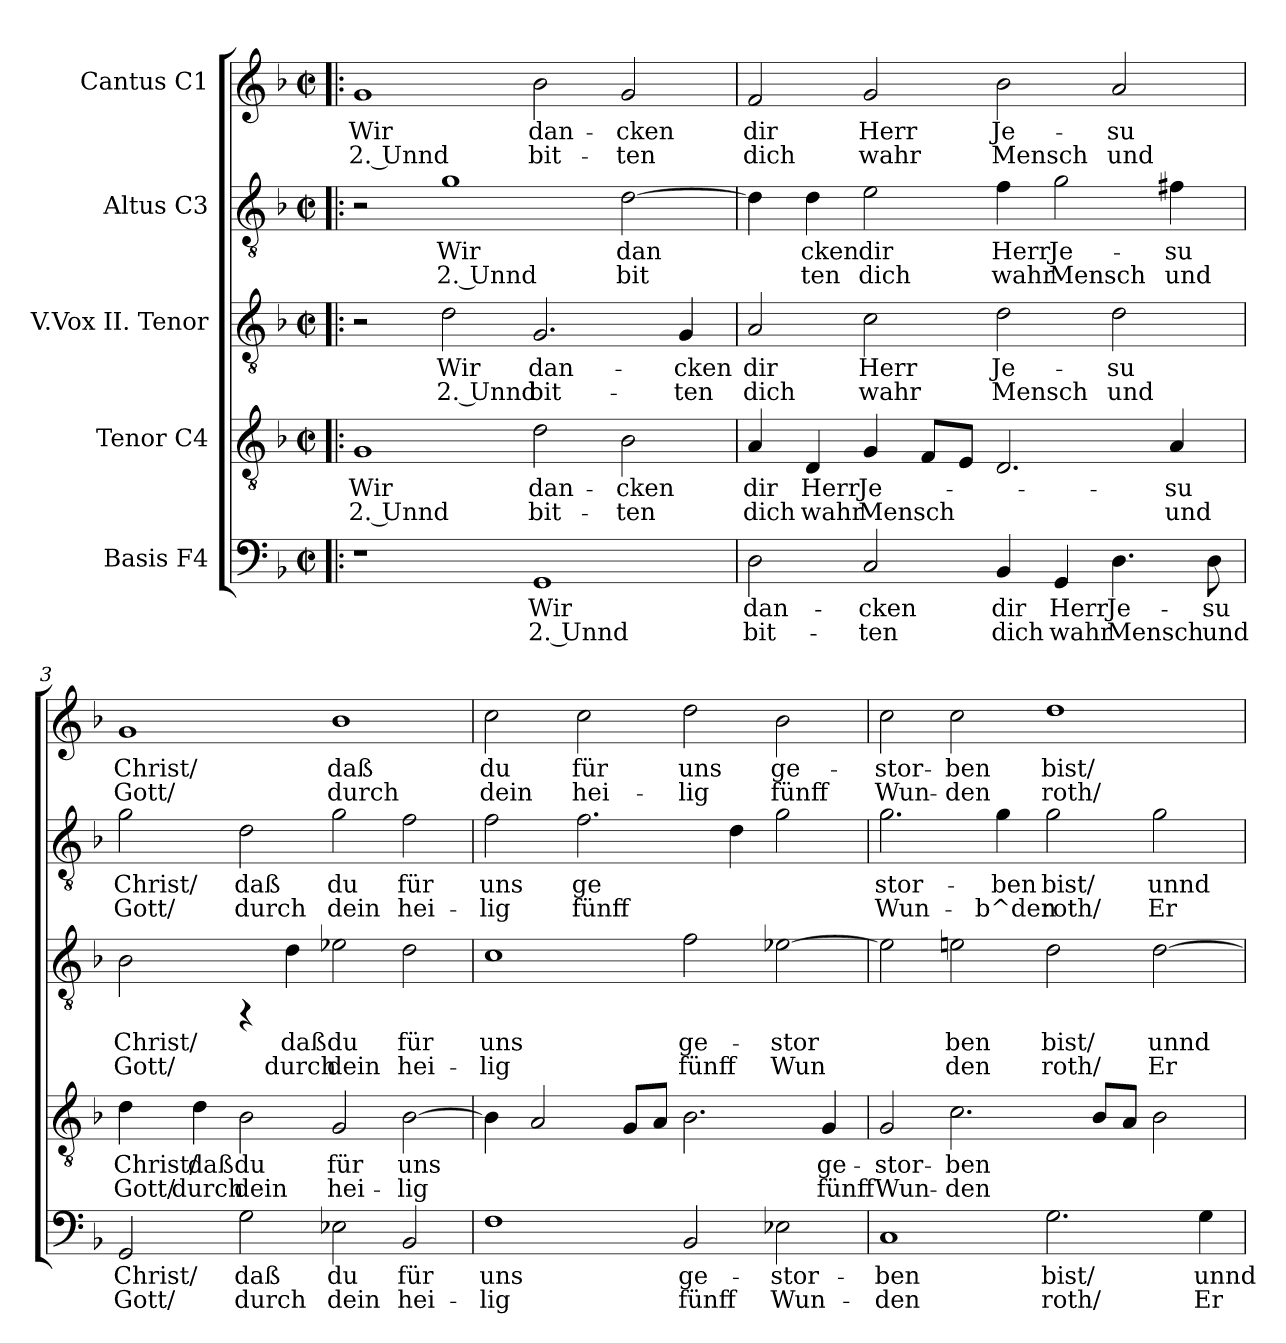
**kern	**text	**text	**kern	**text	**text	**kern	**text	**text	**kern	**text	**text	**kern	**text	**text
*part5	*part5	*part5	*part4	*part4	*part4	*part3	*part3	*part3	*part2	*part2	*part2	*part1	*part1	*part1
*staff5	*staff5	*staff5	*staff4	*staff4	*staff4	*staff3	*staff3	*staff3	*staff2	*staff2	*staff2	*staff1	*staff1	*staff1
*I"Basis  F4	*	*	*I"Tenor  C4	*	*	*I"V.Vox  II. Tenor	*	*	*I"Altus  C3	*	*	*I"Cantus  C1	*	*
!!LO:PB:g=z
*stria5	*	*	*stria5	*	*	*stria5	*	*	*stria5	*	*	*stria5	*	*
*clefF4	*	*	*clefGv2	*	*	*clefGv2	*	*	*clefGv2	*	*	*clefG2	*	*
*k[b-]	*	*	*k[b-]	*	*	*k[b-]	*	*	*k[b-]	*	*	*k[b-]	*	*
*F:	*	*	*F:	*	*	*F:	*	*	*F:	*	*	*F:	*	*
*M2/2	*	*	*M2/2	*	*	*M2/2	*	*	*M2/2	*	*	*M2/2	*	*
*met(c|)	*	*	*met(c|)	*	*	*met(c|)	*	*	*met(c|)	*	*	*met(c|)	*	*
=1!|:	=1!|:	=1!|:	=1!|:	=1!|:	=1!|:	=1!|:	=1!|:	=1!|:	=1!|:	=1!|:	=1!|:	=1!|:	=1!|:	=1!|:
!	!	!	!	!LO:LY:b:cj	!LO:LY:b:cj	!	!	!	!	!	!	!	!LO:LY:b:cj	!LO:LY:b:cj
1r	.	.	1G	Wir	2. Unnd	2r	.	.	2r	.	.	1g	Wir	2. Unnd
!	!	!	!	!	!	!	!LO:LY:b:cj	!LO:LY:b:cj	!	!LO:LY:b:cj	!LO:LY:b:cj	!	!	!
.	.	.	.	.	.	2d\	Wir	2. Unnd	1g	Wir	2. Unnd	.	.	.
!	!LO:LY:b:cj	!LO:LY:b:cj	!	!LO:LY:b:cj	!LO:LY:b:cj	!	!LO:LY:b:cj	!LO:LY:b:cj	!	!	!	!	!LO:LY:b:cj	!LO:LY:b:cj
1GG	Wir	2. Unnd	2d\	dan-	-bit-	2.G/	dan-	-bit-	.	.	.	2b-\	dan-	-bit-
!	!	!	!	!LO:LY:b:cj	!LO:LY:b:cj	!	!	!	!	!LO:LY:b:cj	!LO:LY:b:cj	!	!LO:LY:b:cj	!LO:LY:b:cj
.	.	.	2B-\	-cken	ten	.	.	.	[>2d\	dan-	-bit-	2g/	-cken	ten
!	!	!	!	!	!	!	!LO:LY:b:cj	!LO:LY:b:cj	!	!	!	!	!	!
.	.	.	.	.	.	4G/	-cken	ten	.	.	.	.	.	.
=2	=2	=2	=2	=2	=2	=2	=2	=2	=2	=2	=2	=2	=2	=2
!	!LO:LY:b:cj	!LO:LY:b:cj	!	!LO:LY:b:cj	!LO:LY:b:cj	!	!LO:LY:b:cj	!LO:LY:b:cj	!	!LO:LY:b:cj	!LO:LY:b:cj	!	!LO:LY:b:cj	!LO:LY:b:cj
2D\	dan-	-bit-	4A/	dir	dich	2A/	dir	dich	4d\]	--	-	2f/	dir	dich
!	!	!	!	!LO:LY:b:cj	!LO:LY:b:cj	!	!	!	!	!LO:LY:b:cj	!LO:LY:b:cj	!	!	!
.	.	.	4D/	Herr	wahr	.	.	.	4d\	cken	ten	.	.	.
!	!LO:LY:b:cj	!LO:LY:b:cj	!	!LO:LY:b:cj	!LO:LY:b:cj	!	!LO:LY:b:cj	!LO:LY:b:cj	!	!LO:LY:b:cj	!LO:LY:b:cj	!	!LO:LY:b:cj	!LO:LY:b:cj
2C/	-cken	ten	4G/	Je-	-Mensch	2c\	Herr	wahr	2e\	dir	dich	2g/	Herr	wahr
!	!	!	!	!LO:LY:b:cj	!LO:LY:b:cj	!	!	!	!	!	!	!	!	!
.	.	.	8F/L	.	.	.	.	.	.	.	.	.	.	.
!	!	!	!	!LO:LY:b:cj	!LO:LY:b:cj	!	!	!	!	!	!	!	!	!
.	.	.	8E/J	.	.	.	.	.	.	.	.	.	.	.
!	!LO:LY:b:cj	!LO:LY:b:cj	!	!LO:LY:b:cj	!LO:LY:b:cj	!	!LO:LY:b:cj	!LO:LY:b:cj	!	!LO:LY:b:cj	!LO:LY:b:cj	!	!LO:LY:b:cj	!LO:LY:b:cj
4BB-/	dir	dich	2.D/	.	.	2d\	Je-	-Mensch	4f\	Herr	wahr	2b-\	Je-	-Mensch
!	!LO:LY:b:cj	!LO:LY:b:cj	!	!	!	!	!	!	!	!LO:LY:b:cj	!LO:LY:b:cj	!	!	!
4GG/	Herr	wahr	.	.	.	.	.	.	2g\	Je-	-Mensch	.	.	.
!	!LO:LY:b:cj	!LO:LY:b:cj	!	!	!	!	!LO:LY:b:cj	!LO:LY:b:cj	!	!	!	!	!LO:LY:b:cj	!LO:LY:b:cj
4.D\	Je-	-Mensch	.	.	.	2d\	su	und	.	.	.	2a/	su	und
!	!	!	!	!LO:LY:b:cj	!LO:LY:b:cj	!	!	!	!	!LO:LY:b:cj	!LO:LY:b:cj	!	!	!
.	.	.	4A/	su	und	.	.	.	4f#X\	su	und	.	.	.
!	!LO:LY:b:cj	!LO:LY:b:cj	!	!	!	!	!	!	!	!	!	!	!	!
8D\	su	und	.	.	.	.	.	.	.	.	.	.	.	.
=3	=3	=3	=3	=3	=3	=3	=3	=3	=3	=3	=3	=3	=3	=3
!	!LO:LY:b:cj	!LO:LY:b:cj	!	!LO:LY:b:cj	!LO:LY:b:cj	!	!LO:LY:b:cj	!LO:LY:b:cj	!	!LO:LY:b:cj	!LO:LY:b:cj	!	!LO:LY:b:cj	!LO:LY:b:cj
2GG/	Christ/	Gott/	4d\	Christ/	Gott/	2B-\	Christ/	Gott/	2g\	Christ/	Gott/	1g	Christ/	Gott/
!	!	!	!	!LO:LY:b:cj	!LO:LY:b:cj	!	!	!	!	!	!	!	!	!
.	.	.	4d\	daß	durch	.	.	.	.	.	.	.	.	.
!	!LO:LY:b:cj	!LO:LY:b:cj	!	!LO:LY:b:cj	!LO:LY:b:cj	!	!	!	!	!LO:LY:b:cj	!LO:LY:b:cj	!	!	!
2G\	daß	durch	2B-\	du	dein	4rFF	.	.	2d\	daß	durch	.	.	.
!	!	!	!	!	!	!	!LO:LY:b:cj	!LO:LY:b:cj	!	!	!	!	!	!
.	.	.	.	.	.	4d\	daß	durch	.	.	.	.	.	.
!	!LO:LY:b:cj	!LO:LY:b:cj	!	!LO:LY:b:cj	!LO:LY:b:cj	!	!LO:LY:b:cj	!LO:LY:b:cj	!	!LO:LY:b:cj	!LO:LY:b:cj	!	!LO:LY:b:cj	!LO:LY:b:cj
2E-X\	du	dein	2G/	für	hei-	2e-X\	du	dein	2g\	du	dein	1b-	daß	durch
!	!LO:LY:b:cj	!LO:LY:b:cj	!	!LO:LY:b:cj	!LO:LY:b:cj	!	!LO:LY:b:cj	!LO:LY:b:cj	!	!LO:LY:b:cj	!LO:LY:b:cj	!	!	!
2BB-/	für	hei-	[<2B-\	-uns	lig	2d\	für	hei-	2f\	für	hei-	.	.	.
!!LO:LB:g=z
=4	=4	=4	=4	=4	=4	=4	=4	=4	=4	=4	=4	=4	=4	=4
!	!LO:LY:b:cj	!LO:LY:b:cj	!	!LO:LY:b:cj	!LO:LY:b:cj	!	!LO:LY:b:cj	!LO:LY:b:cj	!	!LO:LY:b:cj	!LO:LY:b:cj	!	!LO:LY:b:cj	!LO:LY:b:cj
1F	-uns	lig	4B-\]	.	-	1c	-uns	lig	2f\	-uns	lig	2cc\	du	dein
!	!	!	!	!LO:LY:b:cj	!LO:LY:b:cj	!	!	!	!	!	!	!	!	!
.	.	.	2A/	-	-	.	.	.	.	.	.	.	.	.
!	!	!	!	!	!	!	!	!	!	!LO:LY:b:cj	!LO:LY:b:cj	!	!LO:LY:b:cj	!LO:LY:b:cj
.	.	.	.	.	.	.	.	.	2.f\	ge-	-fünff	2cc\	für	hei-
!	!	!	!	!LO:LY:b:cj	!LO:LY:b:cj	!	!	!	!	!	!	!	!	!
.	.	.	8G/L	-	-	.	.	.	.	.	.	.	.	.
!	!	!	!	!LO:LY:b:cj	!LO:LY:b:cj	!	!	!	!	!	!	!	!	!
.	.	.	8A/J	-	-	.	.	.	.	.	.	.	.	.
!	!LO:LY:b:cj	!LO:LY:b:cj	!	!LO:LY:b:cj	!LO:LY:b:cj	!	!LO:LY:b:cj	!LO:LY:b:cj	!	!	!	!	!LO:LY:b:cj	!LO:LY:b:cj
2BB-/	ge-	-fünff	2.B-\	-	-	2f\	ge-	-fünff	.	.	.	2dd\	-uns	lig
!	!	!	!	!	!	!	!	!	!	!LO:LY:b:cj	!LO:LY:b:cj	!	!	!
.	.	.	.	.	.	.	.	.	4d\	-	-	.	.	.
!	!LO:LY:b:cj	!LO:LY:b:cj	!	!	!	!	!LO:LY:b:cj	!LO:LY:b:cj	!	!LO:LY:b:cj	!LO:LY:b:cj	!	!LO:LY:b:cj	!LO:LY:b:cj
2E-X\	stor-	-Wun-	.	.	.	[>2e-X\	stor-	-Wun-	2g\	-	-	2b-\	ge-	-fünff
!	!	!	!	!LO:LY:b:cj	!LO:LY:b:cj	!	!	!	!	!	!	!	!	!
.	.	.	4G/	-ge-	-fünff	.	.	.	.	.	.	.	.	.
=5	=5	=5	=5	=5	=5	=5	=5	=5	=5	=5	=5	=5	=5	=5
!	!LO:LY:b:cj	!LO:LY:b:cj	!	!LO:LY:b:cj	!LO:LY:b:cj	!	!LO:LY:b:cj	!LO:LY:b:cj	!	!LO:LY:b:cj	!LO:LY:b:cj	!	!LO:LY:b:cj	!LO:LY:b:cj
1C	-ben	den	2G/	stor-	-Wun-	2e-\]	--	-	2.g\	stor-	-Wun-	2cc\	stor-	-Wun-
!	!	!	!	!LO:LY:b:cj	!LO:LY:b:cj	!	!LO:LY:b:cj	!LO:LY:b:cj	!	!	!	!	!LO:LY:b:cj	!LO:LY:b:cj
.	.	.	2.c\	-ben	den	2e\	ben	den	.	.	.	2cc\	-ben	den
!	!	!	!	!	!	!	!	!	!	!LO:LY:b:cj	!LO:LY:b:cj	!	!	!
.	.	.	.	.	.	.	.	.	4g\	-ben	b^den	.	.	.
!	!LO:LY:b:cj	!LO:LY:b:cj	!	!	!	!	!LO:LY:b:cj	!LO:LY:b:cj	!	!LO:LY:b:cj	!LO:LY:b:cj	!	!LO:LY:b:cj	!LO:LY:b:cj
2.G\	bist/	roth/	.	.	.	2d\	bist/	roth/	2g\	bist/	roth/	1dd	bist/	roth/
!	!	!	!	!LO:LY:b:cj	!LO:LY:b:cj	!	!	!	!	!	!	!	!	!
.	.	.	8B-/L	.	.	.	.	.	.	.	.	.	.	.
!	!	!	!	!LO:LY:b:cj	!LO:LY:b:cj	!	!	!	!	!	!	!	!	!
.	.	.	8A/J	.	.	.	.	.	.	.	.	.	.	.
!	!	!	!	!LO:LY:b:cj	!LO:LY:b:cj	!	!LO:LY:b:cj	!LO:LY:b:cj	!	!LO:LY:b:cj	!LO:LY:b:cj	!	!	!
.	.	.	2B-\	.	.	[>2d\	unnd	Er-	2g\	unnd	Er-	.	.	.
!	!LO:LY:b:cj	!LO:LY:b:cj	!	!	!	!	!	!	!	!	!	!	!	!
4G\	unnd	Er-	.	.	.	.	.	.	.	.	.	.	.	.
=	=	=	=	=	=	=	=	=	=	=	=	=	=	=
*-	*-	*-	*-	*-	*-	*-	*-	*-	*-	*-	*-	*-	*-	*-
